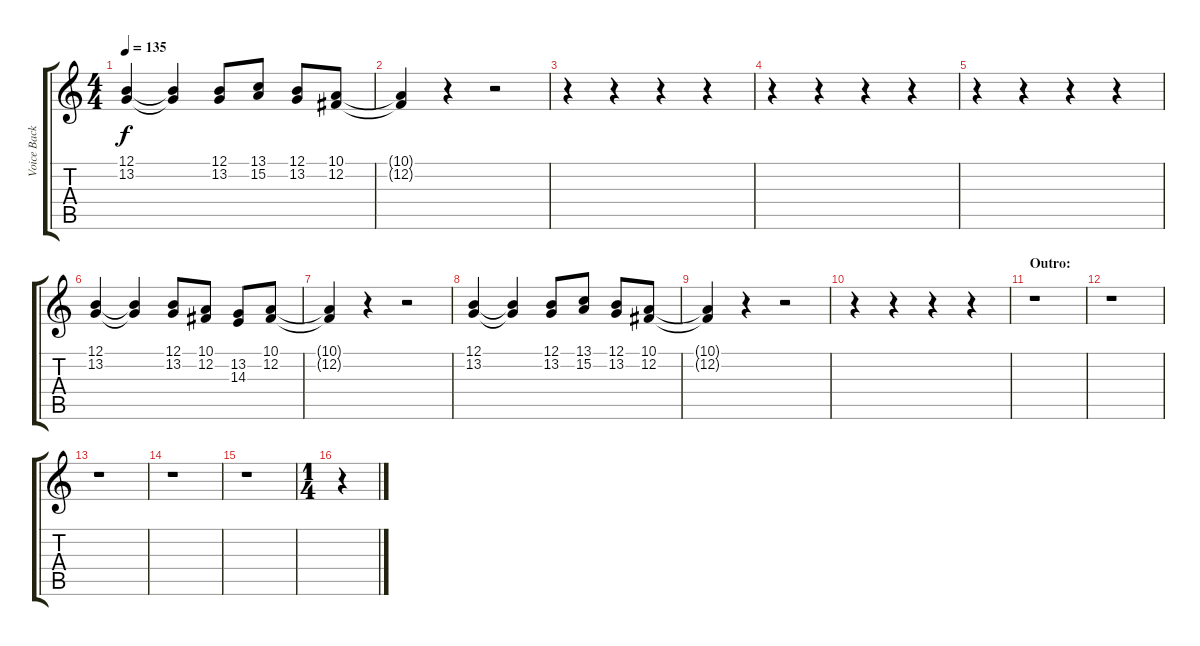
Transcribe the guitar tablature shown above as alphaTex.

\track ("Voice Backing" "Voice Back") {instrument synthvoice}
\staff {score tabs}
\tuning (B3 Gb3 D3 A2 E2 B1) {hide}
\ts (4 4)
\tempo 135
\clef g2
\ks c
(12.1 13.2).4{dy f} (12.1{t} 13.2{t}).4 (12.1 13.2).8 (13.1 15.2).8 (12.1 13.2).8 (10.1 12.2).8 |
(10.1{t} 12.2{t}).4 r.4 r.2 |
r.4 r.4 r.4 r.4 |
r.4 r.4 r.4 r.4 |
r.4 r.4 r.4 r.4 |
(12.1 13.2).4 (12.1{t} 13.2{t}).4 (12.1 13.2).8 (10.1 12.2).8 (13.2 14.3).8 (10.1 12.2).8 |
(10.1{t} 12.2{t}).4 r.4 r.2 |
(12.1 13.2).4 (12.1{t} 13.2{t}).4 (12.1 13.2).8 (13.1 15.2).8 (12.1 13.2).8 (10.1 12.2).8 |
(10.1{t} 12.2{t}).4 r.4 r.2 |
r.4 r.4 r.4 r.4 |
\section ("" "Outro:")
r.1 |
r.1 |
r.1 |
r.1 |
r.1 |
\ts (1 4)
r.4
